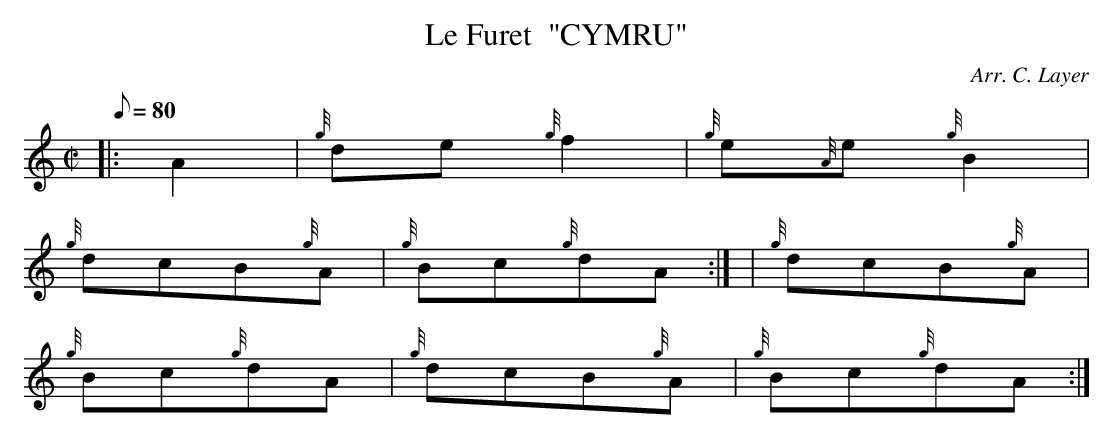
X:1
T:Le Furet  "CYMRU"
M:C|
L:1/8
Q:80
C:Arr. C. Layer
K:HP
|: A2|
{g}de{g}f2|
{g}e{A}e{g}B2|  !
{g}dcB{g}A|
{g}Bc{g}dA:| |
{g}dcB{g}A|  !
{g}Bc{g}dA|
{g}dcB{g}A|
{g}Bc{g}dA:|  !

